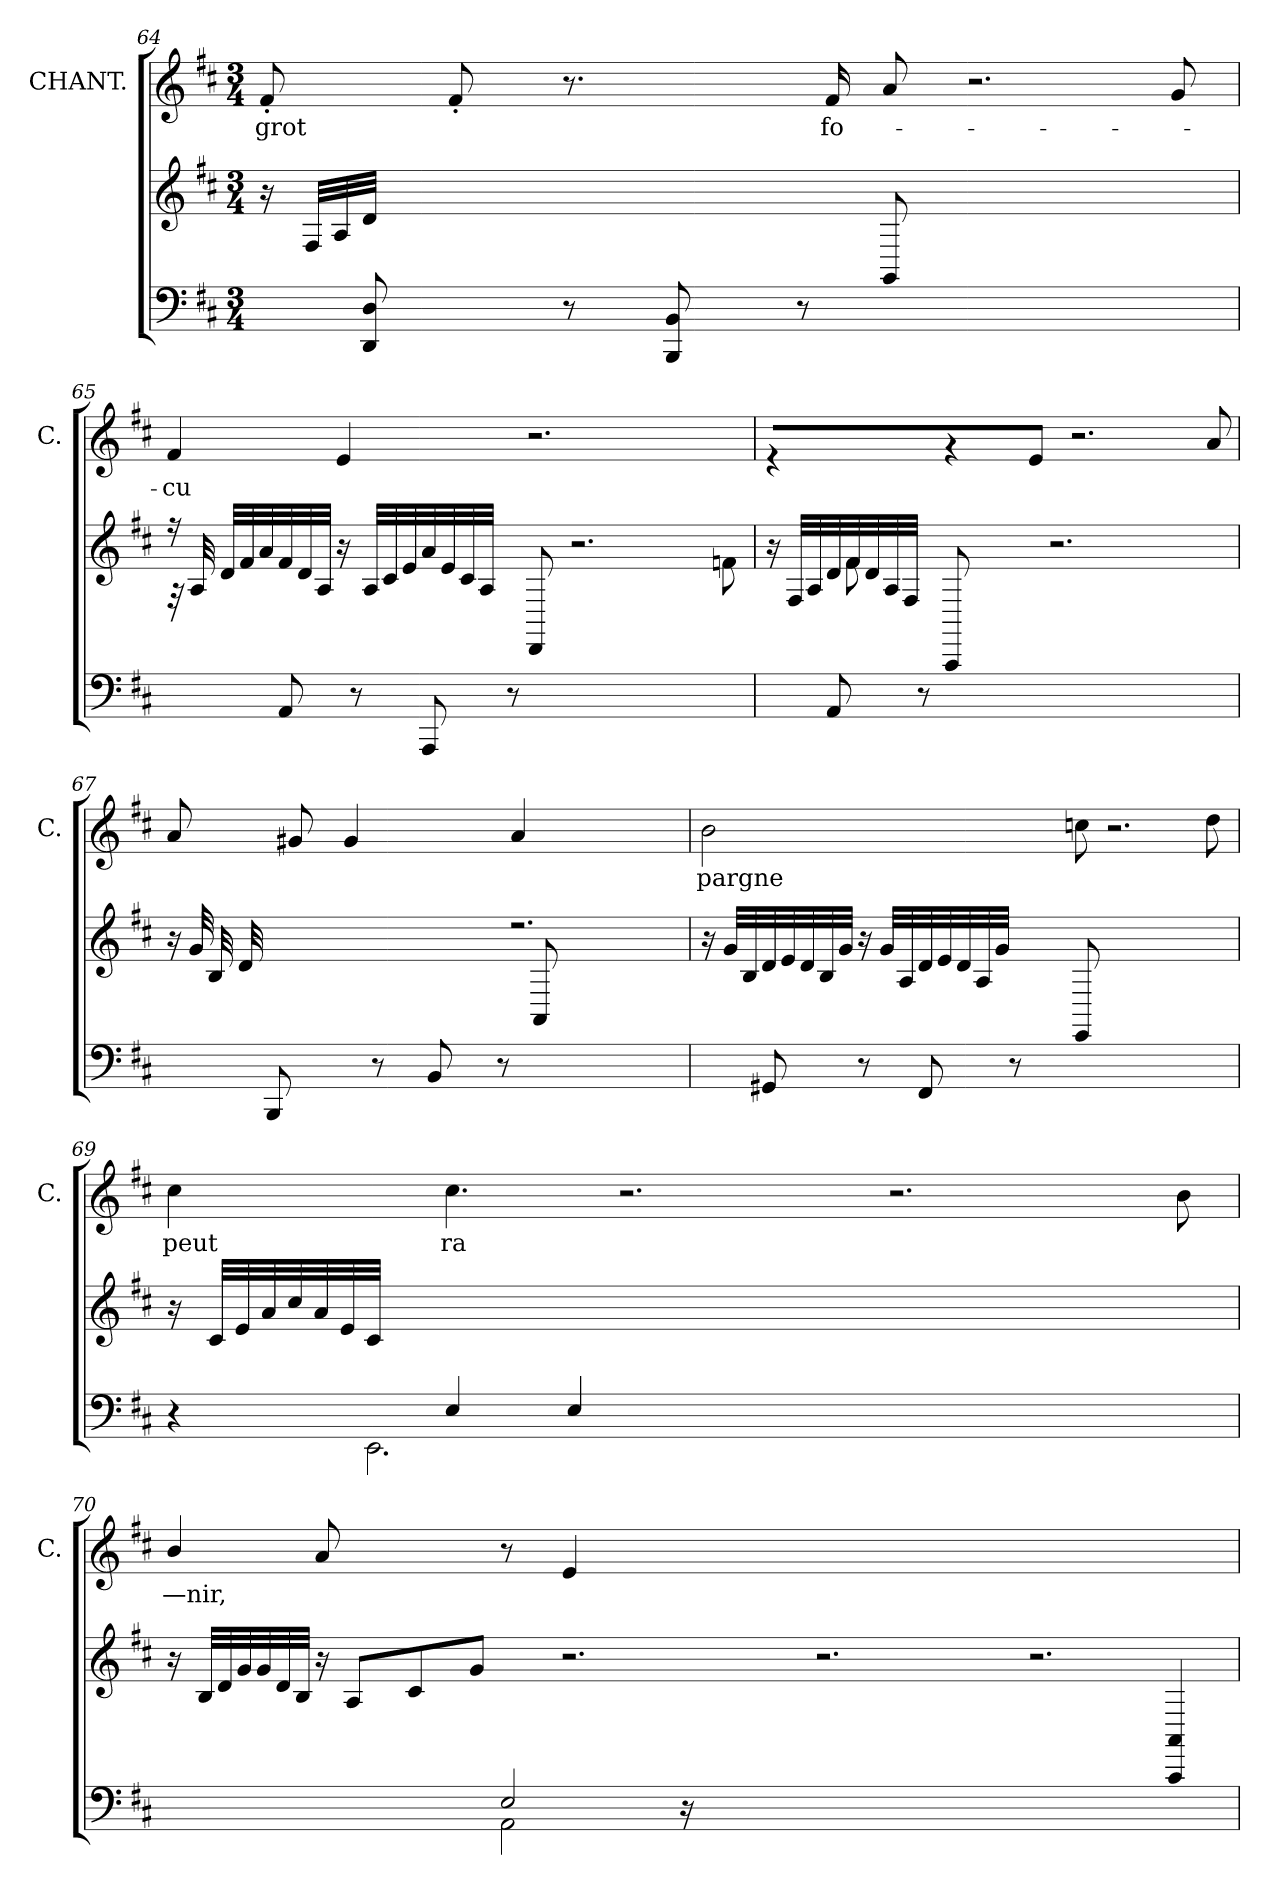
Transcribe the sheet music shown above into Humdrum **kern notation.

**kern	**kern	**kern	**text
*part3	*part2	*part1	*part1
*staff3	*staff2	*staff1	*staff1
*	*	*I"CHANT.	*
*	*	*I'C.	*
!!LO:LB:g=z
*clefF4	*clefG2	*clefG2	*
*k[f#c#]	*k[f#c#]	*k[f#c#]	*
*M3/4	*M3/4	*M3/4	*
=64	=64	=64	=64
*	*^	*	*
8ryy	16r	16ryy	8f#'<i/	grot
.	32F#i/LLL	32ryy	.	.
.	32Ai/	32ryy	.	.
8Dj/ 8DDj/	32di/JJJ	8ryy	8ryy	.
.	2ryy	.	.	.
8ryy	.	32ryy	8f#'<i/	.
.	.	32ryy	.	.
.	.	32ryy	.	.
.	.	32ryy	.	.
8r	.	16ryy	8.r	.
.	.	32ryy	.	.
.	.	32ryy	.	.
8BBj/ 8BBBj/	.	32ryy	.	.
.	.	32ryy	.	.
.	.	8ryy	8ryy	.
32ryy	.	.	.	.
8r	16.ryy	.	.	.
.	.	32ryy	16f#i/	fo-
.	.	32ryy	.	.
.	1ryy	8GGZ/	8aV/	.
16.ryy	.	.	.	.
2..ryy	.	2..ryy	2.r	.
.	.	.	8gV/	.
=65	=65	=65	=65	=65
8ryy	16r	32r	4f#i/	cu
.	.	32AN/	.	.
.	32di/LLL	32ryy	.	.
.	32f#i/	32ryy	.	.
32ryy	32ai/	32ryy	.	.
8AAj/	32f#i/	32ryy	.	.
.	32di/	32ryy	.	.
.	32Ai/JJJ	32ryy	.	.
.	16r	16ryy	4ei/	.
8r	.	.	.	.
.	32Ai/LLL	32ryy	.	.
.	32c#i/	32ryy	.	.
.	32ei/	32ryy	.	.
8AAAj/	32ai/	32ryy	.	.
.	32ei/	32ryy	.	.
.	32c#i/	32ryy	.	.
.	32Ai/JJJ	8ryy	8ryy	.
32ryy	8..ryy	.	.	.
8r	.	.	.	.
.	.	8DDN/	2.r	.
8..ryy	.	.	.	.
.	2..ryy	2.r	.	.
2ryy	.	.	.	.
.	.	.	8ryy	.
8..ryy	.	.	.	.
.	.	8fZ\	8ryy	.
!!LO:PB:g=z
=66	=66	=66	=66	=66
*	*	*^	*	*
8ryy	16r	16ryy	16ryy	4r	.
.	32F#i/LLL	32ryy	32ryy	.	.
.	32Ai/	32ryy	32ryy	.	.
8AAj/	32di/	32ryy	32ryy	.	.
.	32f#i/	8f#N\	32ryy	.	.
.	32di/	.	32ryy	.	.
.	32Ai/	.	32ryy	.	.
32ryy	32F#i/JJJ	.	8ryy	8ryy	.
8r	4...ryy	4...ryy	.	.	.
.	.	.	8AAAl/	4r	.
4...ryy	.	.	.	.	.
.	.	.	16ryy	.	.
.	.	.	8ryy	.	.
.	.	.	.	8ei/J	.
.	.	.	2.r	.	.
.	2..ryy	2..ryy	.	2.r	.
2.ryy	.	.	.	.	.
.	.	.	16ryy	.	.
.	.	.	8ryy	8aV/	.
=67	=67	=67	=67	=67	=67
8ryy	16r	16ryy	16ryy	8ai/	.
.	32gi/	32ryy	16ryy	.	.
.	32Bi/	32ryy	.	.	.
16ryy	32di/	8ryy	32ryy	8ryy	.
.	2ryy	.	32ryy	.	.
8BBBj/	.	.	8ryy	.	.
.	.	32ryy	.	8g#Xi/	.
.	.	32ryy	.	.	.
8ryy	.	32ryy	32ryy	.	.
.	.	32ryy	32ryy	.	.
.	.	16ryy	32ryy	4g#i/	.
.	.	.	32ryy	.	.
8r	.	32ryy	16ryy	.	.
.	.	32ryy	.	.	.
.	.	32ryy	32ryy	.	.
.	.	32ryy	32ryy	.	.
8BBj/	.	32ryy	32ryy	.	.
.	.	32ryy	32ryy	.	.
.	.	8ryy	32ryy	8ryy	.
.	16.ryy	.	32ryy	.	.
32ryy	.	.	8ryy	.	.
8r	.	.	.	.	.
.	2.ryy	2.r	.	4aV/	.
.	.	.	8AA!/	.	.
16.ryy	.	.	.	.	.
2ryy	.	.	2ryy	.	.
.	.	.	.	2ryy	.
16ryy	.	.	16ryy	.	.
*	*	*v	*v	*	*
!!LO:LB:g=z
=68	=68	=68	=68	=68
8ryy	16r	16ryy	2bi\	pargne
.	32gi/LLL	32ryy	.	.
.	32Bi/	32ryy	.	.
8GG#Xj/	32di/	32ryy	.	.
.	32ei/	32ryy	.	.
.	32di/	32ryy	.	.
.	32Bi/	32ryy	.	.
32ryy	32gi/JJJ	32ryy	.	.
8r	16r	16ryy	.	.
.	32gi/LLL	32ryy	.	.
.	32Ai/	32ryy	.	.
8FF#j/	32di/	32ryy	.	.
.	32ei/	32ryy	.	.
.	32di/	32ryy	.	.
.	32Ai/	8ryy	8ryy	.
32ryy	32gi/JJJ	.	.	.
8r	8.ryy	.	.	.
.	.	8ryy	8ryy	.
8.ryy	.	.	.	.
.	1ryy	8EEZ/	8ccV\	.
2..ryy	.	2..ryy	2.r	.
.	.	.	8ddV\	.
*	*v	*v	*	*
=69	=69	=69	=69
*^	*	*	*
4r	4ryy	16r	4cc#i\	peut
.	.	32c#i/LLL	.	.
.	.	32ei/	.	.
.	.	32ai/	.	.
.	.	32cc#i/	.	.
.	.	32ai/	.	.
.	.	32ei/	.	.
8ryy	2.EEN\	32c#i/JJJ	8ryy	.
.	.	4...ryy	.	.
4Ej/	.	.	4.cc#i\	ra
32ryy	.	.	.	.
4EN/	.	.	.	.
.	.	1ryy	2.r	.
16.ryy	.	.	.	.
1ryy	1ryy	.	.	.
.	.	.	2.r	.
.	.	2ryy	.	.
4.ryy	4.ryy	.	.	.
.	.	8ryy	8bV\	.
!!LO:LB:g=z
=70	=70	=70	=70	=70
*	*	*^	*	*
2ryy	2ryy	16r	16ryy	4bi/	—nir,
.	.	32Bi/LLL	32ryy	.	.
.	.	32di/	32ryy	.	.
.	.	32gi/	32ryy	.	.
.	.	32gi/	32ryy	.	.
.	.	32di/	32ryy	.	.
.	.	32Bi/JJJ	32ryy	.	.
.	.	16r	16ryy	8ai/	.
.	.	8Ai/L	16ryy	.	.
.	.	.	8ryy	8ryy	.
.	.	8c#i/	.	.	.
8ryy	8ryy	.	8ryy	8ryy	.
.	.	8gi/J	.	.	.
2Ej/	2AAN\	.	8ryy	8r	.
.	.	16ryy	.	.	.
.	.	1ryy	2.r	4eV/	.
.	.	.	.	1ryy	.
4ryy	16r	.	.	.	.
.	8.ryy	.	.	.	.
1...ryy	1...ryy	.	.	.	.
.	.	.	2.r	.	.
.	.	1.ryy	.	.	.
.	.	.	.	1ryy	.
.	.	.	2.r	.	.
.	.	.	4AA!/ 4AAA!/	4ryy	.
*v	*v	*	*	*	*
*	*v	*v	*	*
=	=	=	=
*-	*-	*-	*-
